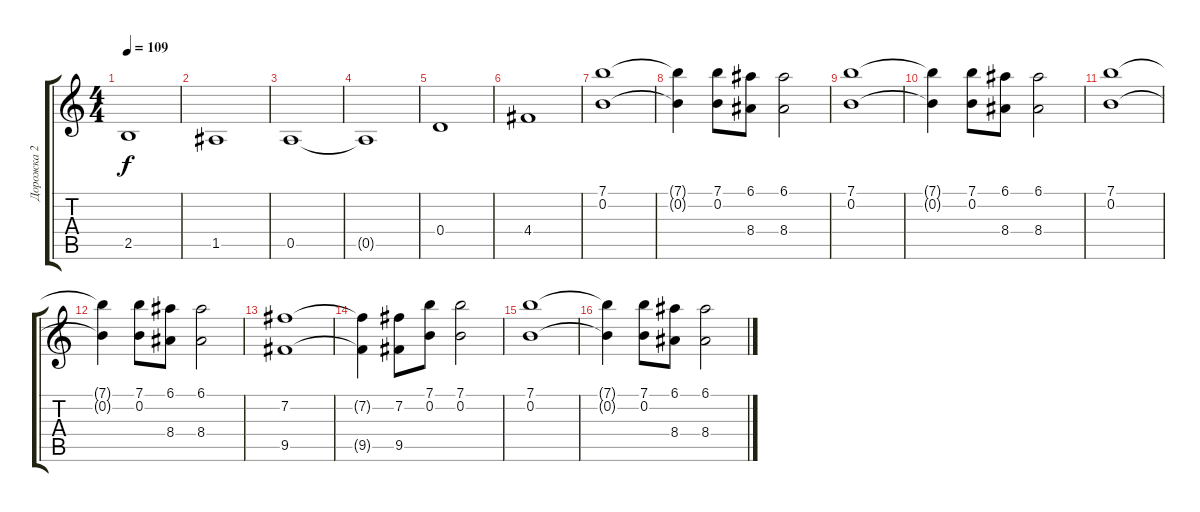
\track ("Дорожка 2" "Дорожка 2") {instrument distortionguitar}
\staff {score tabs}
\tuning (E4 B3 G3 D3 A2 E2) {hide}
\ts (4 4)
\tempo 109
\clef g2
\ks c
2.5.1{dy f} |
1.5.1 |
0.5.1 |
0.5{t}.1 |
0.4.1 |
4.4.1 |
(7.1 0.2).1 |
(7.1{t} 0.2{t}).4 (7.1 0.2).8 (6.1 8.4).8 (6.1 8.4).2 |
(7.1 0.2).1 |
(7.1{t} 0.2{t}).4 (7.1 0.2).8 (6.1 8.4).8 (6.1 8.4).2 |
(7.1 0.2).1 |
(7.1{t} 0.2{t}).4 (7.1 0.2).8 (6.1 8.4).8 (6.1 8.4).2 |
(7.2 9.5).1 |
(7.2{t} 9.5{t}).4 (7.2 9.5).8 (7.1 0.2).8 (7.1 0.2).2 |
(7.1 0.2).1 |
(7.1{t} 0.2{t}).4 (7.1 0.2).8 (6.1 8.4).8 (6.1 8.4).2
